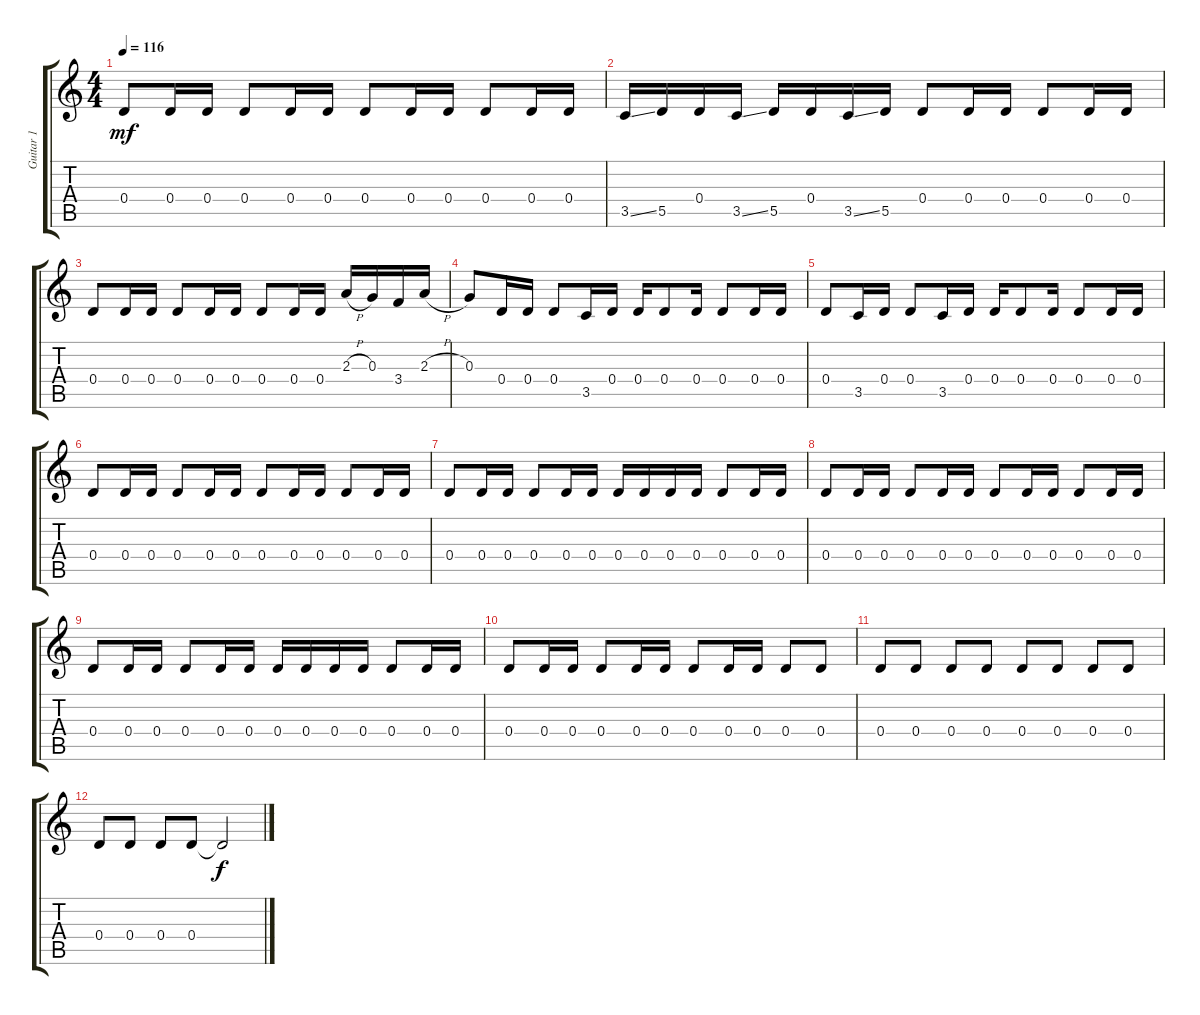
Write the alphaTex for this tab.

\track ("Guitar 1" "Guitar 1") {instrument electricguitarmuted}
\staff {score tabs}
\tuning (E4 B3 G3 D3 A2 D2) {hide}
\ts (4 4)
\tempo 116
\clef g2
\ks c
0.4.8{dy mf} 0.4.16 0.4.16 0.4.8 0.4.16 0.4.16 0.4.8 0.4.16 0.4.16 0.4.8 0.4.16 0.4.16 |
3.5{ss}.16{instrument electricguitarclean} 5.5.16 0.4.16 3.5{ss}.16 5.5.16 0.4.16 3.5{ss}.16{instrument electricguitarmuted} 5.5.16 0.4.8 0.4.16 0.4.16 0.4.8 0.4.16 0.4.16 |
0.4.8 0.4.16 0.4.16 0.4.8 0.4.16 0.4.16 0.4.8 0.4.16 0.4.16 2.3{h}.16{instrument electricguitarclean} 0.3.16 3.4.16 2.3{h}.16 |
0.3.8 0.4.16{instrument electricguitarmuted} 0.4.16 0.4.8 3.5.16 0.4.16 0.4.16 0.4.8 0.4.16 0.4.8 0.4.16 0.4.16 |
0.4.8 3.5.16 0.4.16 0.4.8 3.5.16 0.4.16 0.4.16 0.4.8 0.4.16 0.4.8 0.4.16 0.4.16 |
0.4.8 0.4.16 0.4.16 0.4.8 0.4.16 0.4.16 0.4.8 0.4.16 0.4.16 0.4.8 0.4.16 0.4.16 |
0.4.8 0.4.16 0.4.16 0.4.8 0.4.16 0.4.16 0.4.16 0.4.16 0.4.16 0.4.16 0.4.8 0.4.16 0.4.16 |
0.4.8 0.4.16 0.4.16 0.4.8 0.4.16 0.4.16 0.4.8 0.4.16 0.4.16 0.4.8 0.4.16 0.4.16 |
0.4.8 0.4.16 0.4.16 0.4.8 0.4.16 0.4.16 0.4.16 0.4.16 0.4.16 0.4.16 0.4.8 0.4.16 0.4.16 |
0.4.8 0.4.16 0.4.16 0.4.8 0.4.16 0.4.16 0.4.8 0.4.16 0.4.16 0.4.8 0.4.8 |
0.4.8{instrument electricguitarclean} 0.4.8 0.4.8 0.4.8 0.4.8 0.4.8 0.4.8 0.4.8 |
0.4.8 0.4.8 0.4.8 0.4.8 0.4{t}.2{dy f}
